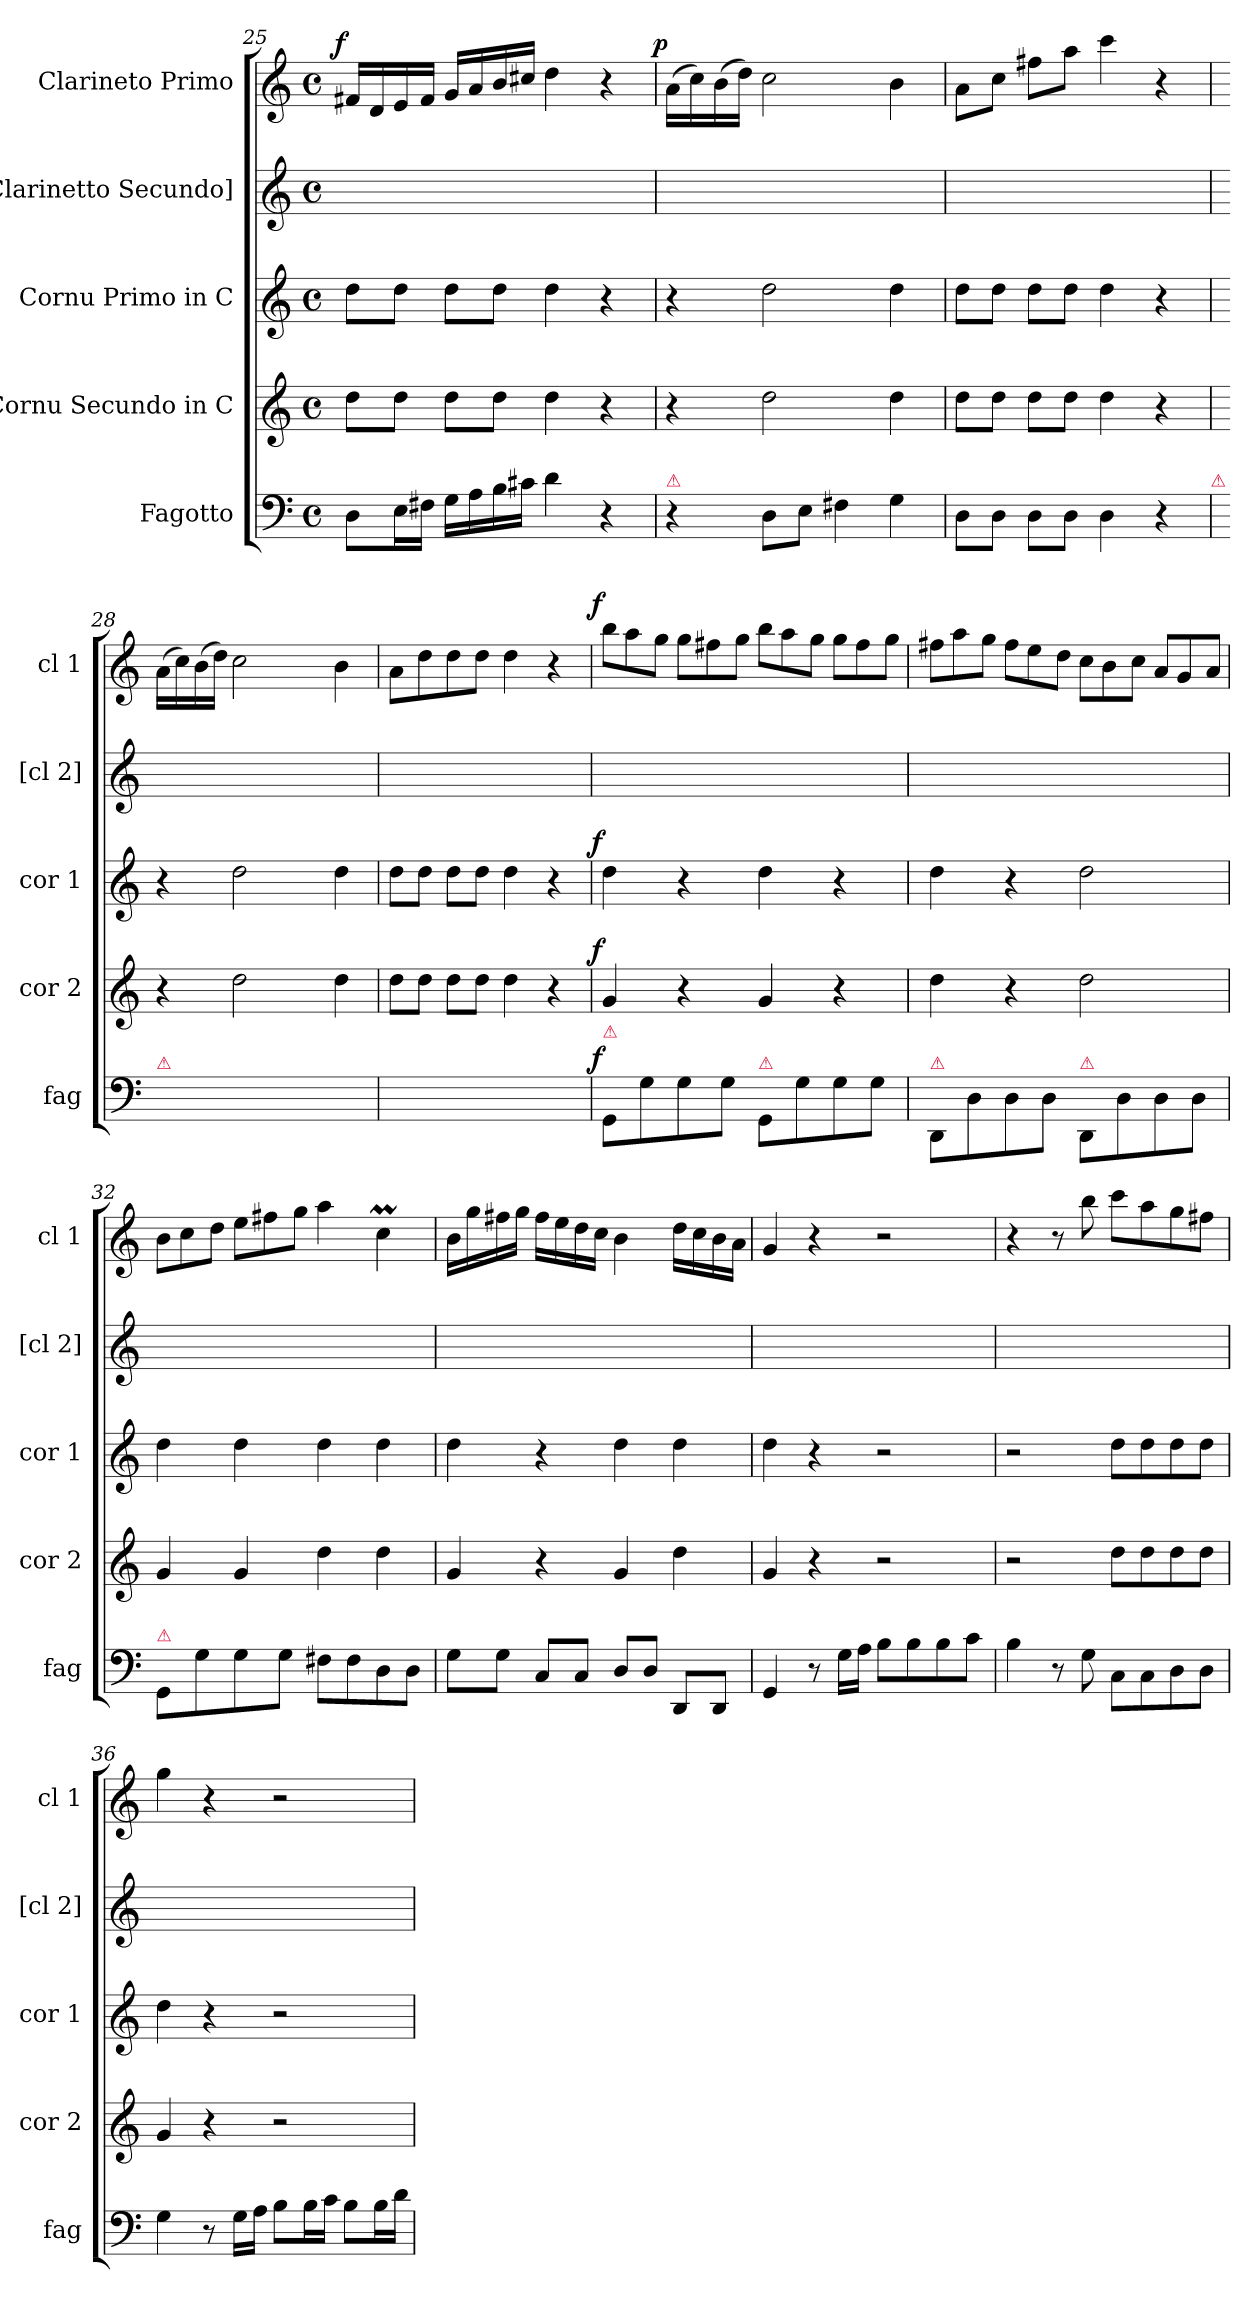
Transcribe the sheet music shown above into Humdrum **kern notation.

**kern	**dynam	**kern	**dynam	**kern	**dynam	**kern	**kern	**dynam
*part5	*part5	*part4	*part4	*part3	*part3	*part2	*part1	*part1
*staff5	*staff5	*staff4	*staff4	*staff3	*staff3	*staff2	*staff1	*staff1
*I"Fagotto	*	*I"Cornu Secundo in C	*	*I"Cornu Primo in C	*	*I"[Clarinetto Secundo]	*I"Clarineto Primo	*
*I'fag	*	*I'cor 2	*	*I'cor 1	*	*I'[cl 2]	*I'cl 1	*
*clefF4	*	*clefG2	*	*clefG2	*	*clefG2	*clefG2	*
*k[]	*	*k[]	*	*k[]	*	*k[]	*k[]	*
*M4/4	*	*M4/4	*	*M4/4	*	*M4/4	*M4/4	*
*met(c)	*	*met(c)	*	*met(c)	*	*met(c)	*met(c)	*
=25	=25	=25	=25	=25	=25	=25	=25	=25
!	!	!	!	!	!	!	!	!LO:DY:a:rj
8D\L	.	8dd\L	.	8dd\L	.	1ryy	16f#X/LL	f
.	.	.	.	.	.	.	16d/	.
16E\L	.	8dd\J	.	8dd\J	.	.	16e/	.
16F#X\JJ	.	.	.	.	.	.	16f#/JJ	.
16G\LL	.	8dd\L	.	8dd\L	.	.	16g/LL	.
16A\	.	.	.	.	.	.	16a/	.
16B\	.	8dd\J	.	8dd\J	.	.	16b/	.
16c#X\JJ	.	.	.	.	.	.	16cc#X/JJ	.
4d\	.	4dd\	.	4dd\	.	.	4dd\	.
4r	.	4r	.	4r	.	.	4r	.
=26	=26	=26	=26	=26	=26	=26	=26	=26
!LO:TX:a:color=crimson:t=⚠	!	!	!	!	!	!	!	!
!	!	!	!	!	!	!	!	!LO:DY:a:rj
4r	.	4r	.	4r	.	1ryy	(>16a\LL	p
.	.	.	.	.	.	.	16cc\)	.
.	.	.	.	.	.	.	(>16b\	.
.	.	.	.	.	.	.	16dd\JJ)	.
8D\L	.	2dd\	.	2dd\	.	.	2cc\	.
8E\J	.	.	.	.	.	.	.	.
4F#X\	.	.	.	.	.	.	.	.
4G\	.	4dd\	.	4dd\	.	.	4b\	.
=27	=27	=27	=27	=27	=27	=27	=27	=27
8D\L	.	8dd\L	.	8dd\L	.	1ryy	8a\L	.
8D\J	.	8dd\J	.	8dd\J	.	.	8cc\J	.
8D\L	.	8dd\L	.	8dd\L	.	.	8ff#X\L	.
8D\J	.	8dd\J	.	8dd\J	.	.	8aa\J	.
4D\	.	4dd\	.	4dd\	.	.	4ccc\	.
4r	.	4r	.	4r	.	.	4r	.
!LO:TX:a:color=crimson:t=⚠	!	!	!	!	!	!	!	!
=28	=28	=28	=28	=28	=28	=28	=28	=28
!LO:TX:a:color=crimson:t=⚠	!	!	!	!	!	!	!	!
4ryy	.	4r	.	4r	.	1ryy	(>16a\LL	.
.	.	.	.	.	.	.	16cc\)	.
.	.	.	.	.	.	.	(>16b\	.
.	.	.	.	.	.	.	16dd\JJ)	.
8D\Lyy	.	2dd\	.	2dd\	.	.	2cc\	.
8E\Jyy	.	.	.	.	.	.	.	.
4F#X\yy	.	.	.	.	.	.	.	.
4G\yy	.	4dd\	.	4dd\	.	.	4b\	.
=29	=29	=29	=29	=29	=29	=29	=29	=29
8D\Lyy	.	8dd\L	.	8dd\L	.	1ryy	8a\L	.
8D\Jyy	.	8dd\J	.	8dd\J	.	.	8dd\	.
8D\Lyy	.	8dd\L	.	8dd\L	.	.	8dd\	.
8D\Jyy	.	8dd\J	.	8dd\J	.	.	8dd\J	.
4D\yy	.	4dd\	.	4dd\	.	.	4dd\	.
4ryy	.	4r	.	4r	.	.	4r	.
=30	=30	=30	=30	=30	=30	=30	=30	=30
*	*	*	*	*	*	*	*Xtuplet	*
!LO:TX:a:color=crimson:t=⚠	!	!	!	!	!	!	!	!
!	!LO:DY:a:rj	!	!LO:DY:a:rj	!	!LO:DY:a:rj	!	!	!LO:DY:a:rj
8GG/L	f	4g/	f	4dd\	f	1ryy	12bb\L	f
.	.	.	.	.	.	.	12aa\	.
8G\	.	.	.	.	.	.	.	.
.	.	.	.	.	.	.	12gg\J	.
8G\	.	4r	.	4r	.	.	12gg\L	.
.	.	.	.	.	.	.	12ff#X\	.
8G\J	.	.	.	.	.	.	.	.
.	.	.	.	.	.	.	12gg\J	.
!LO:TX:a:color=crimson:t=⚠	!	!	!	!	!	!	!	!
8GG/L	.	4g/	.	4dd\	.	.	12bb\L	.
.	.	.	.	.	.	.	12aa\	.
8G\	.	.	.	.	.	.	.	.
.	.	.	.	.	.	.	12gg\J	.
8G\	.	4r	.	4r	.	.	12gg\L	.
.	.	.	.	.	.	.	12ff#\	.
8G\J	.	.	.	.	.	.	.	.
.	.	.	.	.	.	.	12gg\J	.
=31	=31	=31	=31	=31	=31	=31	=31	=31
!LO:TX:a:color=crimson:t=⚠	!	!	!	!	!	!	!	!
8DD/L	.	4dd\	.	4dd\	.	1ryy	12ff#X\L	.
.	.	.	.	.	.	.	12aa\	.
8D\	.	.	.	.	.	.	.	.
.	.	.	.	.	.	.	12gg\J	.
8D\	.	4r	.	4r	.	.	12ff#\L	.
.	.	.	.	.	.	.	12ee\	.
8D\J	.	.	.	.	.	.	.	.
.	.	.	.	.	.	.	12dd\J	.
!LO:TX:a:color=crimson:t=⚠	!	!	!	!	!	!	!	!
8DD/L	.	2dd\	.	2dd\	.	.	12cc\L	.
.	.	.	.	.	.	.	12b\	.
8D\	.	.	.	.	.	.	.	.
.	.	.	.	.	.	.	12cc\J	.
8D\	.	.	.	.	.	.	12a/L	.
.	.	.	.	.	.	.	12g/	.
8D\J	.	.	.	.	.	.	.	.
.	.	.	.	.	.	.	12a/J	.
=32	=32	=32	=32	=32	=32	=32	=32	=32
!LO:TX:a:color=crimson:t=⚠	!	!	!	!	!	!	!	!
8GG/L	.	4g/	.	4dd\	.	1ryy	12b\L	.
.	.	.	.	.	.	.	12cc\	.
8G\	.	.	.	.	.	.	.	.
.	.	.	.	.	.	.	12dd\J	.
8G\	.	4g/	.	4dd\	.	.	12ee\L	.
.	.	.	.	.	.	.	12ff#X\	.
8G\J	.	.	.	.	.	.	.	.
.	.	.	.	.	.	.	12gg\J	.
8F#X\L	.	4dd\	.	4dd\	.	.	4aa\	.
8F#\	.	.	.	.	.	.	.	.
8D\	.	4dd\	.	4dd\	.	.	4ccM\	.
8D\J	.	.	.	.	.	.	.	.
=33	=33	=33	=33	=33	=33	=33	=33	=33
8G\L	.	4g/	.	4dd\	.	1ryy	16b\LL	.
.	.	.	.	.	.	.	16gg\	.
8G\J	.	.	.	.	.	.	16ff#X\	.
.	.	.	.	.	.	.	16gg\JJ	.
8C/L	.	4r	.	4r	.	.	16ff#\LL	.
.	.	.	.	.	.	.	16ee\	.
8C/J	.	.	.	.	.	.	16dd\	.
.	.	.	.	.	.	.	16cc\JJ	.
8D/L	.	4g/	.	4dd\	.	.	4b\	.
8D/J	.	.	.	.	.	.	.	.
8DD/L	.	4dd\	.	4dd\	.	.	16dd\LL	.
.	.	.	.	.	.	.	16cc\	.
8DD/J	.	.	.	.	.	.	16b\	.
.	.	.	.	.	.	.	16a\JJ	.
=34	=34	=34	=34	=34	=34	=34	=34	=34
4GG/	.	4g/	.	4dd\	.	1ryy	4g/	.
8r	.	4r	.	4r	.	.	4r	.
16G\LL	.	.	.	.	.	.	.	.
16A\JJ	.	.	.	.	.	.	.	.
8B\L	.	2r	.	2r	.	.	2r	.
8B\	.	.	.	.	.	.	.	.
8B\	.	.	.	.	.	.	.	.
8c\J	.	.	.	.	.	.	.	.
=35	=35	=35	=35	=35	=35	=35	=35	=35
4B\	.	2r	.	2r	.	1ryy	4r	.
8r	.	.	.	.	.	.	8r	.
8G\	.	.	.	.	.	.	8bb\	.
8C\L	.	8dd\L	.	8dd\L	.	.	8ccc\L	.
8C\	.	8dd\	.	8dd\	.	.	8aa\	.
8D\	.	8dd\	.	8dd\	.	.	8gg\	.
8D\J	.	8dd\J	.	8dd\J	.	.	8ff#X\J	.
=36	=36	=36	=36	=36	=36	=36	=36	=36
4G\	.	4g/	.	4dd\	.	1ryy	4gg\	.
8r	.	4r	.	4r	.	.	4r	.
16G\LL	.	.	.	.	.	.	.	.
16A\JJ	.	.	.	.	.	.	.	.
8B\L	.	2r	.	2r	.	.	2r	.
16B\L	.	.	.	.	.	.	.	.
16c\JJ	.	.	.	.	.	.	.	.
8B\L	.	.	.	.	.	.	.	.
16B\L	.	.	.	.	.	.	.	.
16d\JJ	.	.	.	.	.	.	.	.
=	=	=	=	=	=	=	=	=
*-	*-	*-	*-	*-	*-	*-	*-	*-
